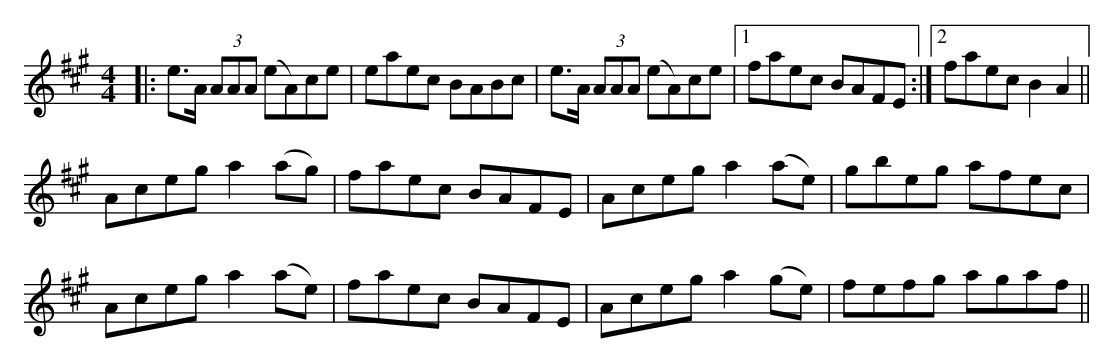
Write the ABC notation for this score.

X:1
M:4/4
K:A
|:e>A (3AAA (eA)ce|eaec BABc|e>A (3AAA (eA)ce|1 faec BAFE:|2 faec B2A2||
Aceg a2 (ag)|faec BAFE|Aceg a2 (ae)|gbeg afec|
Aceg a2 (ae)|faec BAFE|Aceg a2 (ge)|fefg agaf||
